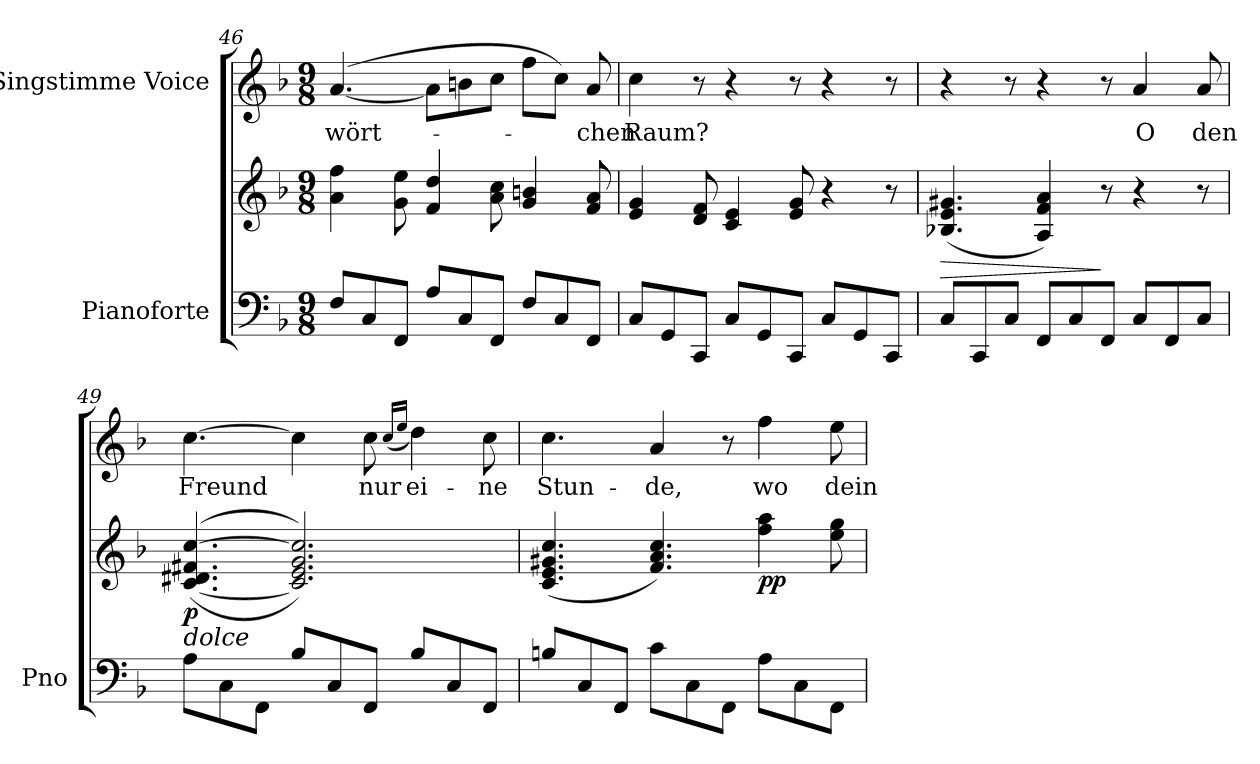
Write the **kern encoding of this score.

**kern	**kern	**dynam	**kern	**text
*part2	*part2	*part2	*part1	*part1
*staff3	*staff2	*staff2/3	*staff1	*staff1
*I"Pianoforte	*	*	*I"Singstimme Voice	*
*I'Pno	*	*	*	*
!!LO:PB:g=z
*clefF4	*clefG2	*	*clefG2	*
*k[b-]	*k[b-]	*	*k[b-]	*
*M9/8	*M9/8	*	*M9/8	*
=46	=46	=46	=46	=46
!	!	!	!	!LO:LY:b
8F/L	4a\ 4ff\	.	([4.a/	-wört-
8C/	.	.	.	.
8FF/J	8g\ 8ee\	.	.	.
8A/L	4f/ 4dd/	.	8a\L]	.
8C/	.	.	8bn\	.
8FF/J	8a\ 8cc\	.	8cc\J	.
8F/L	4g/ 4bn/	.	8ff\L	.
8C/	.	.	8cc\J)	.
!	!	!	!	!LO:LY:b
8FF/J	8f/ 8a/	.	8a/	-chen
=47	=47	=47	=47	=47
!	!	!	!	!LO:LY:b
8C/L	4e/ 4g/	.	4cc\	Raum?
8GG/	.	.	.	.
8CC/J	8d/ 8f/	.	8r	.
8C/L	4c/ 4e/	.	4r	.
8GG/	.	.	.	.
8CC/J	8e/ 8g/	.	8r	.
8C/L	4r	.	4r	.
8GG/	.	.	.	.
8CC/J	8r	.	8r	.
=48	=48	=48	=48	=48
!	!	!LO:HP:b	!	!
8C/L	(4.B-X/ 4.e/ 4.g#X/	>	4r	.
8CC/	.	.	.	.
8C/J	.	.	8r	.
8FF/L	4A/ 4f/ 4a/)	.	4r	.
8C/	.	.	.	.
8FF/J	8r	]	8r	.
!	!	!	!	!LO:LY:b
8C/L	4r	.	4a/	O
8FF/	.	.	.	.
!	!	!	!	!LO:LY:b
8C/J	8r	.	8a/	den
!!LO:LB:g=z
=49	=49	=49	=49	=49
!	!LO:TX:b:i:t=dolce	!	!	!
!	!	!LO:DY:b	!	!LO:LY:b
8A\L	((<[4.c/ 4.d#X/ 4.f#X/ [4.cc/	p	[4.cc\	Freund
8C\	.	.	.	.
8FF\J	.	.	.	.
8B-/L	2.c/] 2.e/ 2.g/ 2.cc/]))	.	4cc\]	.
8C/	.	.	.	.
!	!	!	!	!LO:LY:b
8FF/J	.	.	8cc\	nur
.	.	.	(16qcc/LL	.
.	.	.	16qee/JJ	.
!	!	!	!	!LO:LY:b
8B-/L	.	.	4dd\)	ei-
8C/	.	.	.	.
!	!	!	!	!LO:LY:b
8FF/J	.	.	8cc\	-ne
!!LO:LB:g=z
=50	=50	=50	=50	=50
!	!	!	!	!LO:LY:b
8Bn/L	(4.c/ 4.e/ 4.g#X/ 4.cc/	.	4.cc\	Stun-
8C/	.	.	.	.
8FF/J	.	.	.	.
!	!	!	!	!LO:LY:b
8c\L	4.f/ 4.a/ 4.cc/)	.	4a/	-de,
8C\	.	.	.	.
8FF\J	.	.	8r	.
!	!	!LO:DY:b	!	!LO:LY:b
8A\L	4ff\ 4aa\	pp	4ff\	wo
8C\	.	.	.	.
!	!	!	!	!LO:LY:b
8FF\J	8ee\ 8gg\	.	8ee\	dein
=	=	=	=	=
*-	*-	*-	*-	*-
